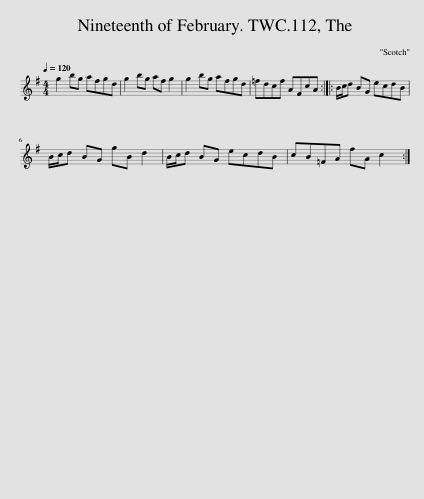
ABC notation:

X:1
L:1/8
Q:1/4=120
M:4/4
I:linebreak $
K:G
V:1 treble
V:1
 g2 bg afgd | g2 bg af g2 | g2 bg afgd | =fdcf AFcA :: B/c/d BG ecdB |$ %5
 B/c/d BG gB d2 | B/c/d BG ecdB | cB=FA fA c2 :| %8
